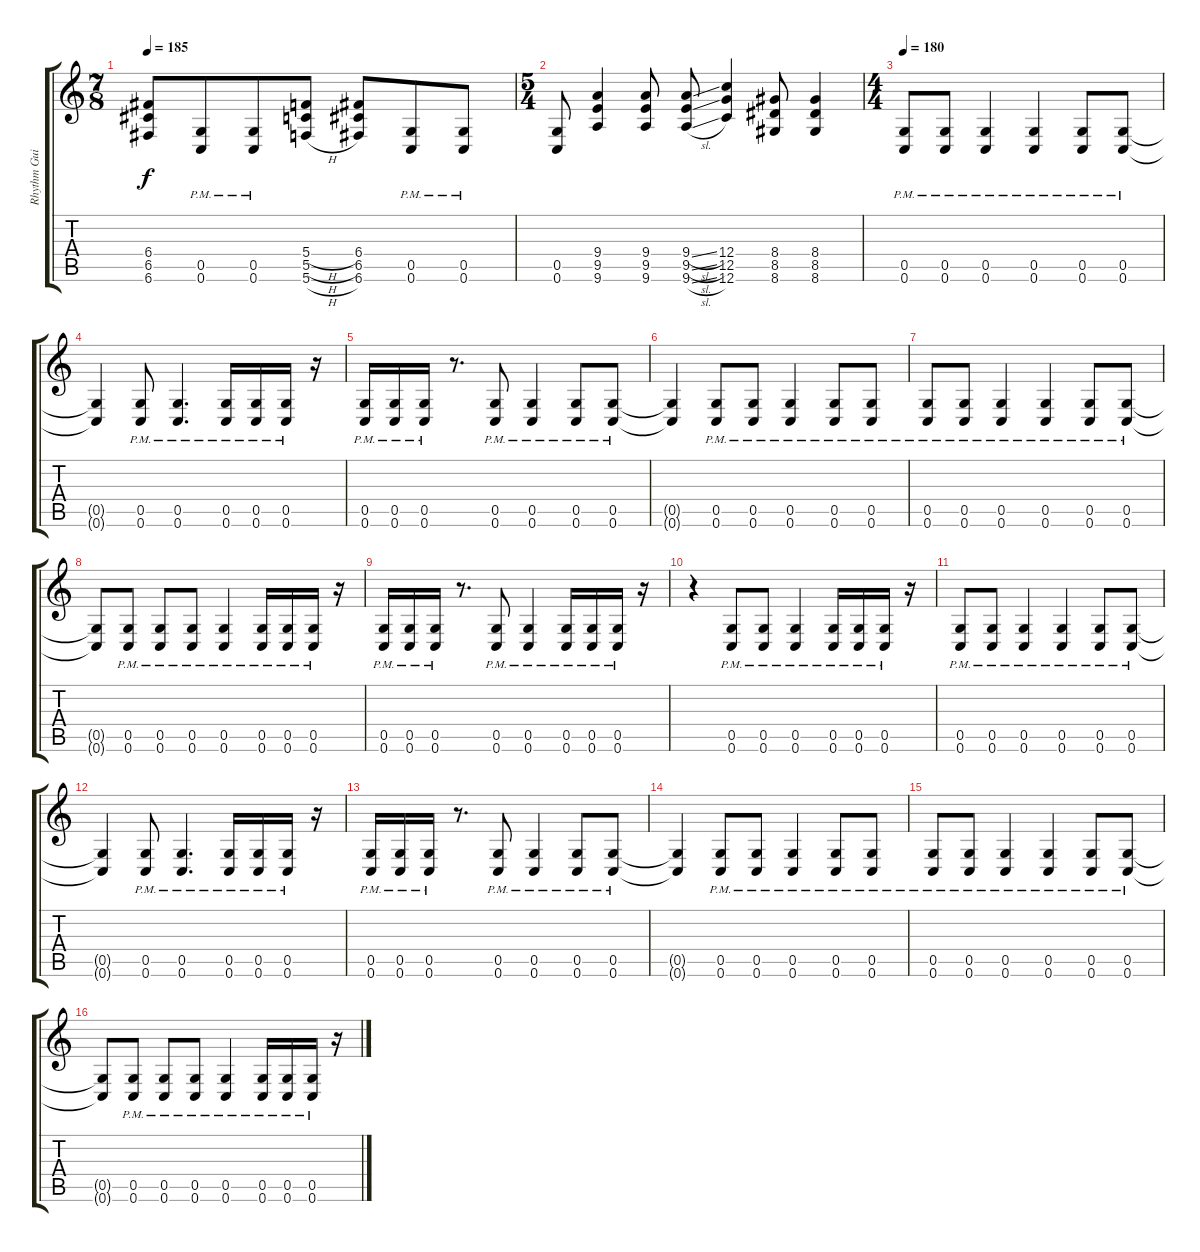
\track ("Rhythm Guitar 2" "Rhythm Gui") {instrument distortionguitar}
\staff {score tabs}
\tuning (D4 A3 F3 C3 G2 C2) {hide}
\ts (7 8)
\tempo 185
\clef g2
\ks c
(6.4 6.5 6.6).8{dy f} (0.5{pm} 0.6{pm}).8 (0.5{pm} 0.6{pm}).8 (5.4{h} 5.5{h} 5.6{h}).8 (6.4 6.5 6.6).8 (0.5{pm} 0.6{pm}).8 (0.5{pm} 0.6{pm}).8 |
\ts (5 4)
(0.5 0.6).8 (9.4 9.5 9.6).4 (9.4 9.5 9.6).8 (9.4{sl} 9.5{sl} 9.6{sl}).8 (12.4 12.5 12.6).4 (8.4 8.5 8.6).8 (8.4 8.5 8.6).4 |
\ts (4 4)
\tempo 180
(0.5{pm} 0.6{pm}).8 (0.5{pm} 0.6{pm}).8 (0.5{pm} 0.6{pm}).4 (0.5{pm} 0.6{pm}).4 (0.5{pm} 0.6{pm}).8 (0.5{pm} 0.6{pm}).8 |
(0.5{t} 0.6{t}).4 (0.5{pm} 0.6{pm}).8 (0.5{pm} 0.6{pm}).4{d} (0.5{pm} 0.6{pm}).16 (0.5{pm} 0.6{pm}).16 (0.5{pm} 0.6{pm}).16 r.16 |
(0.5{pm} 0.6{pm}).16 (0.5{pm} 0.6{pm}).16 (0.5{pm} 0.6{pm}).16 r.8{d} (0.5{pm} 0.6{pm}).8 (0.5{pm} 0.6{pm}).4 (0.5{pm} 0.6{pm}).8 (0.5{pm} 0.6{pm}).8 |
(0.5{t} 0.6{t}).4 (0.5{pm} 0.6{pm}).8 (0.5{pm} 0.6{pm}).8 (0.5{pm} 0.6{pm}).4 (0.5{pm} 0.6{pm}).8 (0.5{pm} 0.6{pm}).8 |
(0.5{pm} 0.6{pm}).8 (0.5{pm} 0.6{pm}).8 (0.5{pm} 0.6{pm}).4 (0.5{pm} 0.6{pm}).4 (0.5{pm} 0.6{pm}).8 (0.5{pm} 0.6{pm}).8 |
(0.5{t} 0.6{t}).8 (0.5{pm} 0.6{pm}).8 (0.5{pm} 0.6{pm}).8 (0.5{pm} 0.6{pm}).8 (0.5{pm} 0.6{pm}).4 (0.5{pm} 0.6{pm}).16 (0.5{pm} 0.6{pm}).16 (0.5{pm} 0.6{pm}).16 r.16 |
(0.5{pm} 0.6{pm}).16 (0.5{pm} 0.6{pm}).16 (0.5{pm} 0.6{pm}).16 r.8{d} (0.5{pm} 0.6{pm}).8 (0.5{pm} 0.6{pm}).4 (0.5{pm} 0.6{pm}).16 (0.5{pm} 0.6{pm}).16 (0.5{pm} 0.6{pm}).16 r.16 |
r.4 (0.5{pm} 0.6{pm}).8 (0.5{pm} 0.6{pm}).8 (0.5{pm} 0.6{pm}).4 (0.5{pm} 0.6{pm}).16 (0.5{pm} 0.6{pm}).16 (0.5{pm} 0.6{pm}).16 r.16 |
(0.5{pm} 0.6{pm}).8 (0.5{pm} 0.6{pm}).8 (0.5{pm} 0.6{pm}).4 (0.5{pm} 0.6{pm}).4 (0.5{pm} 0.6{pm}).8 (0.5{pm} 0.6{pm}).8 |
(0.5{t} 0.6{t}).4 (0.5{pm} 0.6{pm}).8 (0.5{pm} 0.6{pm}).4{d} (0.5{pm} 0.6{pm}).16 (0.5{pm} 0.6{pm}).16 (0.5{pm} 0.6{pm}).16 r.16 |
(0.5{pm} 0.6{pm}).16 (0.5{pm} 0.6{pm}).16 (0.5{pm} 0.6{pm}).16 r.8{d} (0.5{pm} 0.6{pm}).8 (0.5{pm} 0.6{pm}).4 (0.5{pm} 0.6{pm}).8 (0.5{pm} 0.6{pm}).8 |
(0.5{t} 0.6{t}).4 (0.5{pm} 0.6{pm}).8 (0.5{pm} 0.6{pm}).8 (0.5{pm} 0.6{pm}).4 (0.5{pm} 0.6{pm}).8 (0.5{pm} 0.6{pm}).8 |
(0.5{pm} 0.6{pm}).8 (0.5{pm} 0.6{pm}).8 (0.5{pm} 0.6{pm}).4 (0.5{pm} 0.6{pm}).4 (0.5{pm} 0.6{pm}).8 (0.5{pm} 0.6{pm}).8 |
(0.5{t} 0.6{t}).8 (0.5{pm} 0.6{pm}).8 (0.5{pm} 0.6{pm}).8 (0.5{pm} 0.6{pm}).8 (0.5{pm} 0.6{pm}).4 (0.5{pm} 0.6{pm}).16 (0.5{pm} 0.6{pm}).16 (0.5{pm} 0.6{pm}).16 r.16
